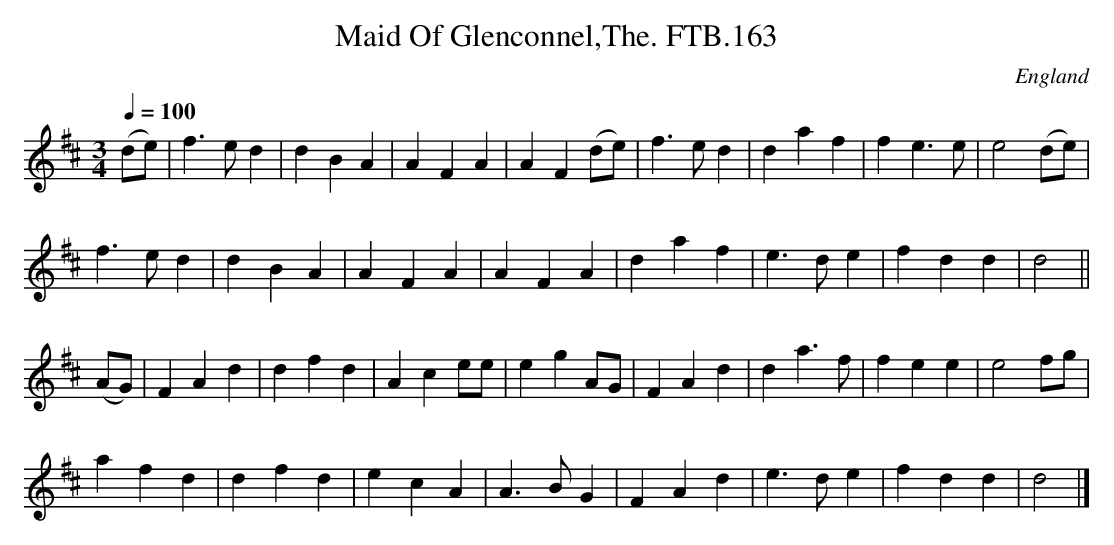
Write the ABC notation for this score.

X:1
T:Maid Of Glenconnel,The. FTB.163
M:3/4
L:1/4
Q:100
O:England
K:D
(d/e/)|f>ed|dBA|AFA|AF(d/e/)|f>ed|daf|fe>e|e2(d/e/)|
f>ed|dBA|AFA|AFA|daf|e>de|fdd|d2||
(A/G/)|FAd|dfd|Ace/e/|egA/G/|FAd|da>f|fee|e2f/g/|
afd|dfd|ecA|A>BG|FAd|e>de|fdd|d2|]
